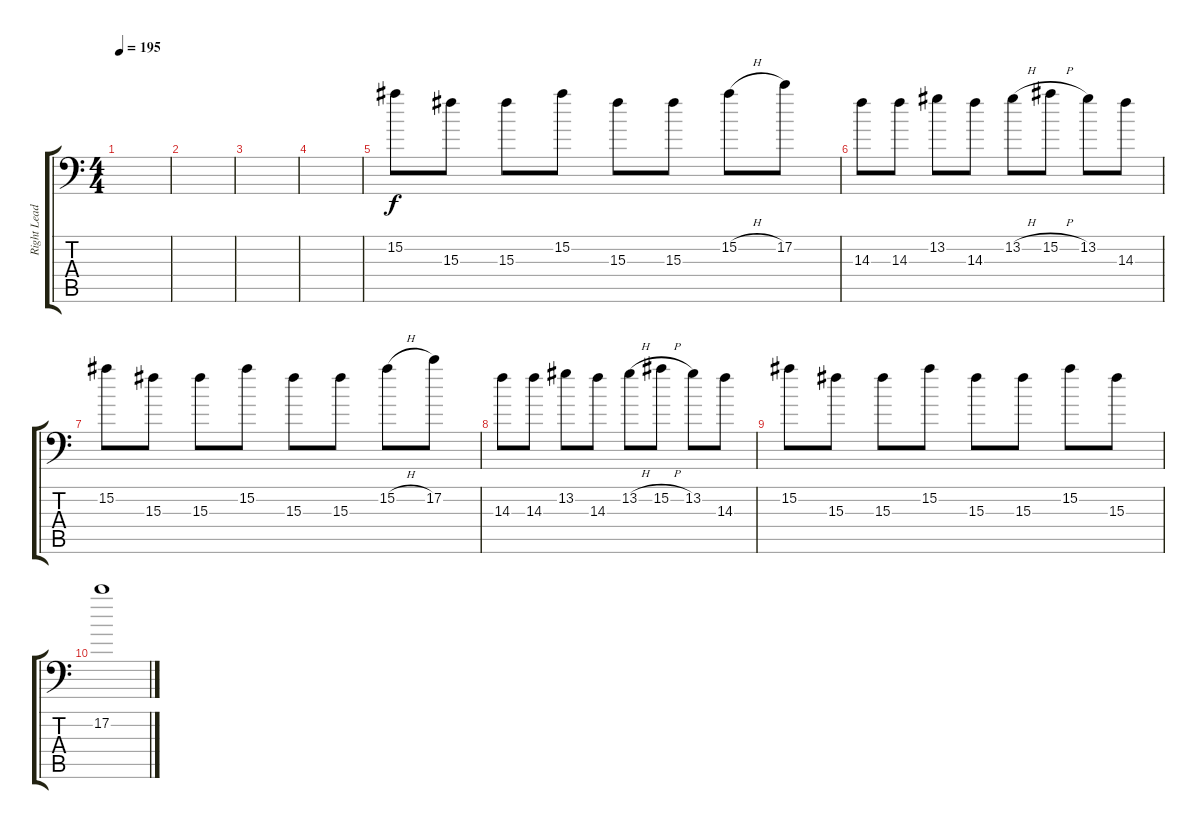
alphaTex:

\track ("Right Lead 2" "Right Lead") {instrument distortionguitar}
\staff {score tabs}
\tuning (C4 G3 Eb3 Bb2 F2 Bb1) {hide}
\ts (4 4)
\tempo 195
\clef f4
\ks c
|
|
|
|
15.2.8 15.3.8 15.3.8 15.2.8 15.3.8 15.3.8 15.2{h}.8 17.2.8 |
14.3.8 14.3.8 13.2.8 14.3.8 13.2{h}.8 15.2{h}.8 13.2.8 14.3.8 |
15.2.8 15.3.8 15.3.8 15.2.8 15.3.8 15.3.8 15.2{h}.8 17.2.8 |
14.3.8 14.3.8 13.2.8 14.3.8 13.2{h}.8 15.2{h}.8 13.2.8 14.3.8 |
15.2.8 15.3.8 15.3.8 15.2.8 15.3.8 15.3.8 15.2.8 15.3.8 |
17.2.1
